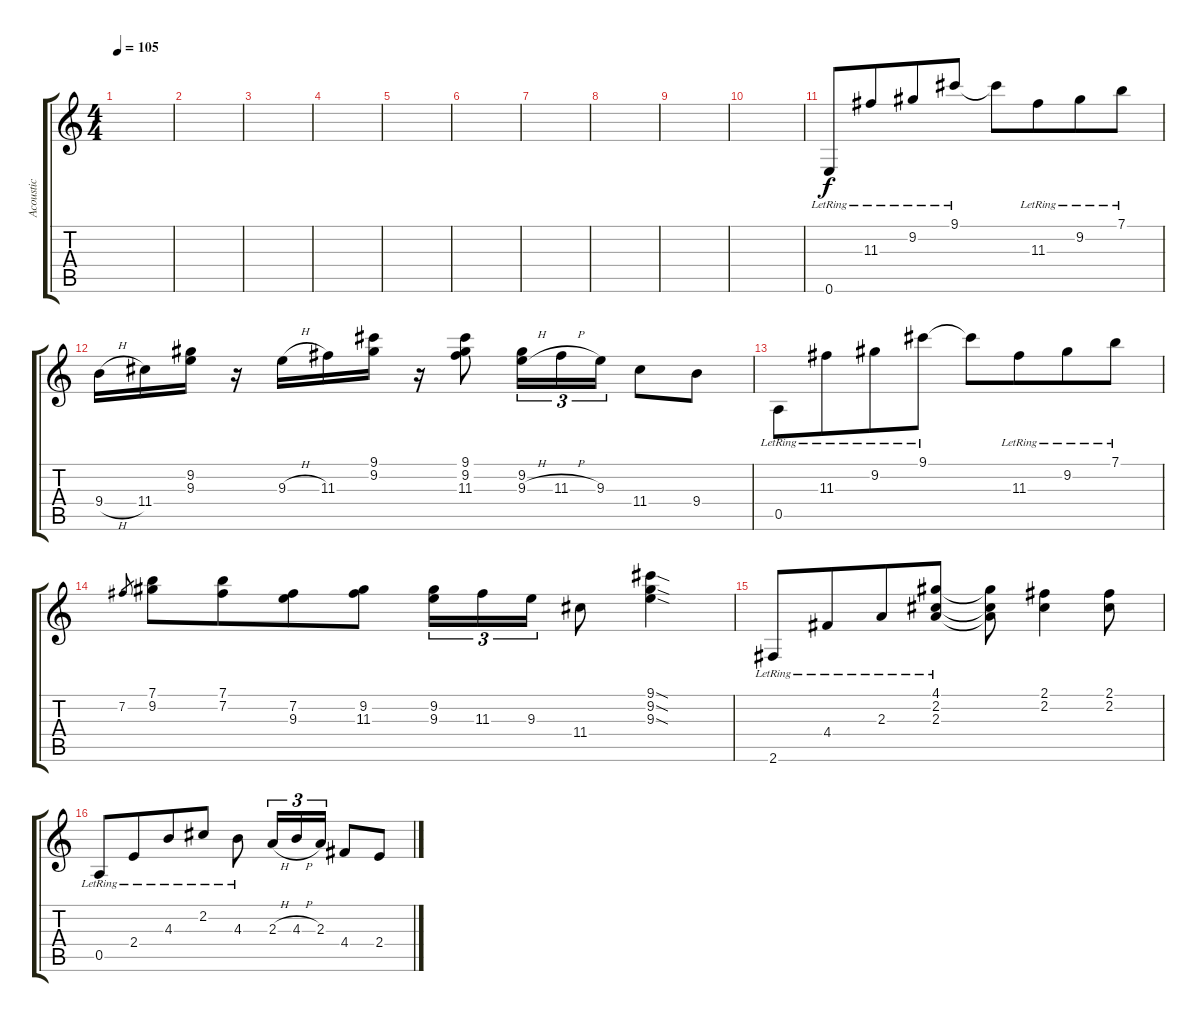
\track ("Acoustic" "Acoustic") {instrument acousticguitarsteel}
\staff {score tabs}
\tuning (E4 B3 G3 D3 A2 E2) {hide}
\ts (4 4)
\tempo 105
\clef g2
\ks c
|
|
|
|
|
|
|
|
|
|
0.6{lr}.8{beam merge} 11.3{lr}.8{beam merge} 9.2{lr}.8{beam merge} 9.1{lr}.8 9.1{t}.8 11.3{lr}.8{beam merge} 9.2{lr}.8 7.1{lr}.8 |
9.4{h}.16 11.4.16 (9.2 9.3).16 r.16 9.3{h}.16 11.3.16 (9.1 9.2).16 r.16 (9.1 9.2 11.3).8 (9.2 9.3{h}).16{tu (3 2)} 11.3{h}.16{tu (3 2)} 9.3.16{tu (3 2)} 11.4.8 9.4.8 |
0.5{lr}.8 11.3{lr}.8{beam merge} 9.2{lr}.8 9.1{lr}.8 9.1{t}.8 11.3{lr}.8{beam merge} 9.2{lr}.8 7.1{lr}.8 |
7.2.8{gr} (7.1 9.2).8 (7.1 7.2).8{beam merge} (7.2 9.3).8 (9.2 11.3).8 (9.2 9.3).16{tu (3 2)} 11.3.16{tu (3 2)} 9.3.16{tu (3 2)} 11.4.8 (9.1{sod} 9.2{sod} 9.3{sod}).4 |
2.6{lr}.8 4.4{lr}.8{beam merge} 2.3{lr}.8 (4.1{lr} 2.2{lr} 2.3{lr}).8 (4.1{t} 2.2{t} 2.3{t}).8 (2.1 2.2).4 (2.1 2.2).8 |
0.5{lr}.8 2.4{lr}.8{beam merge} 4.3{lr}.8 2.2{lr}.8 4.3{lr}.8 2.3{h}.16{tu (3 2)} 4.3{h}.16{tu (3 2)} 2.3.16{tu (3 2)} 4.4.8 2.4.8
